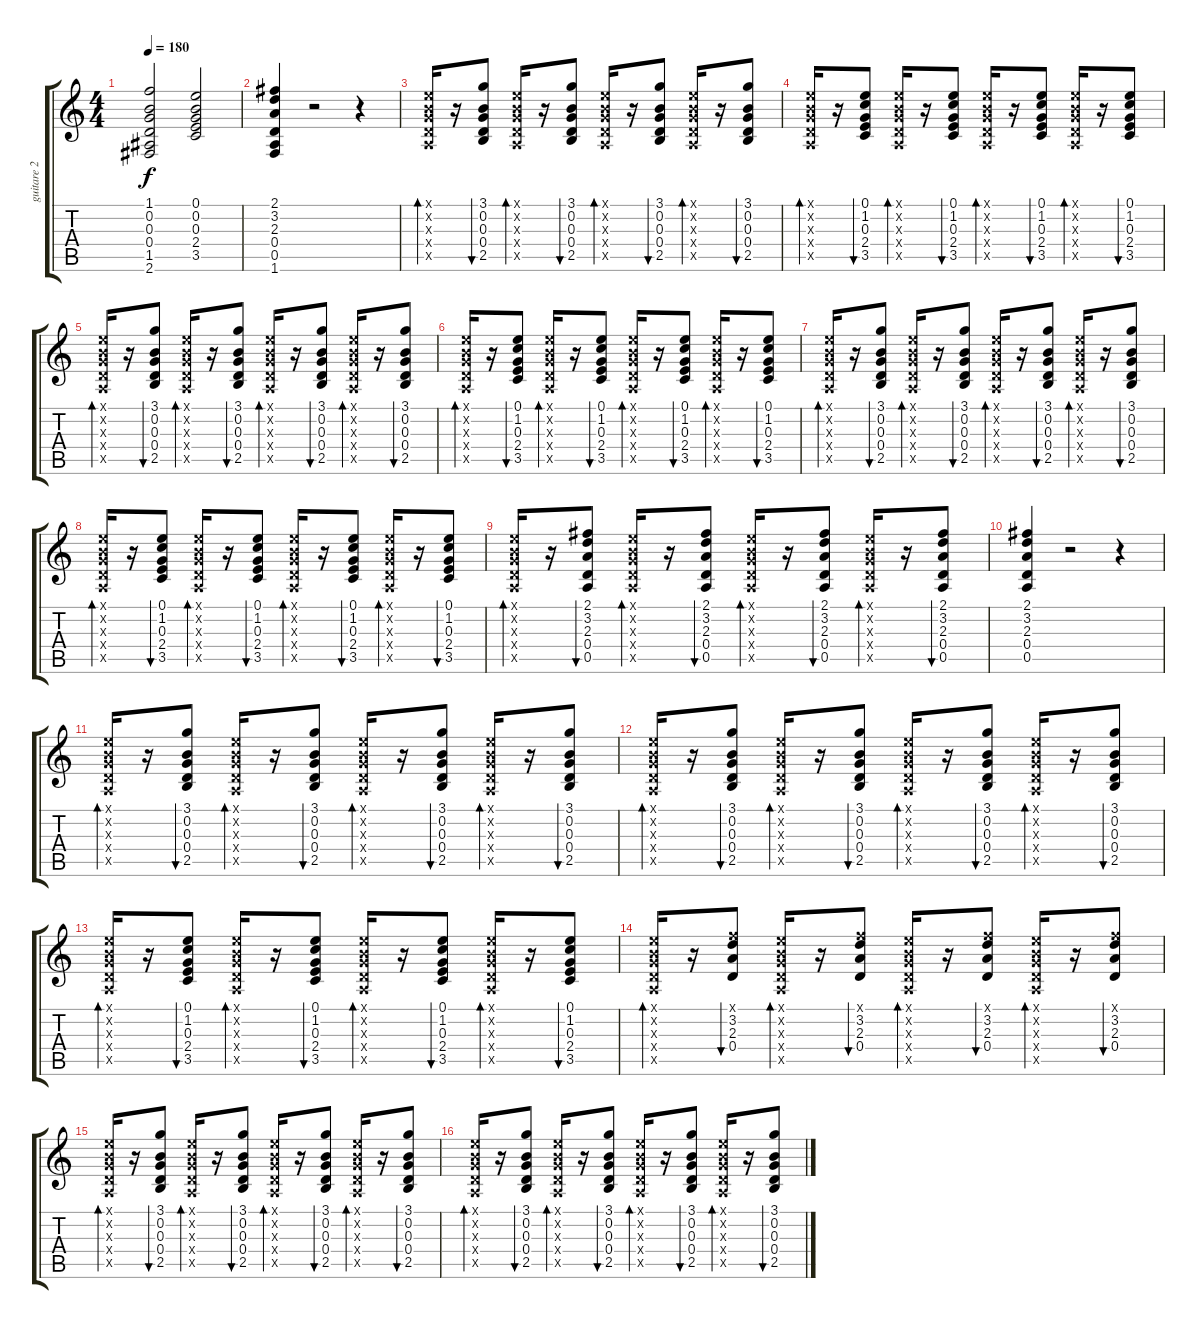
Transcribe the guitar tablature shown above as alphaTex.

\track ("guitare 2 (lint)" "guitare 2 ") {instrument electricguitarclean}
\staff {score tabs}
\tuning (E4 B3 G3 D3 A2 E2) {hide}
\ts (4 4)
\tempo 180
\clef g2
\ks c
(1.1 0.2 0.3 0.4 1.5 2.6).2{dy f} (0.1 0.2 0.3 2.4 3.5).2 |
(2.1 3.2 2.3 0.4 0.5 1.6).4 r.2 r.4 |
(0.1{x} 0.2{x} 0.3{x} 0.4{x} 0.5{x}).16{bd 60} r.16 (3.1 0.2 0.3 0.4 2.5).8{bu 60} (0.1{x} 0.2{x} 0.3{x} 0.4{x} 0.5{x}).16{bd 60} r.16 (3.1 0.2 0.3 0.4 2.5).8{bu 60} (0.1{x} 0.2{x} 0.3{x} 0.4{x} 0.5{x}).16{bd 60} r.16 (3.1 0.2 0.3 0.4 2.5).8{bu 60} (0.1{x} 0.2{x} 0.3{x} 0.4{x} 0.5{x}).16{bd 60} r.16 (3.1 0.2 0.3 0.4 2.5).8{bu 60} |
(0.1{x} 0.2{x} 0.3{x} 0.4{x} 0.5{x}).16{bd 60} r.16 (0.1 1.2 0.3 2.4 3.5).8{bu 60} (0.1{x} 0.2{x} 0.3{x} 0.4{x} 0.5{x}).16{bd 60} r.16 (0.1 1.2 0.3 2.4 3.5).8{bu 60} (0.1{x} 0.2{x} 0.3{x} 0.4{x} 0.5{x}).16{bd 60} r.16 (0.1 1.2 0.3 2.4 3.5).8{bu 60} (0.1{x} 0.2{x} 0.3{x} 0.4{x} 0.5{x}).16{bd 60} r.16 (0.1 1.2 0.3 2.4 3.5).8{bu 60} |
(0.1{x} 0.2{x} 0.3{x} 0.4{x} 0.5{x}).16{bd 60} r.16 (3.1 0.2 0.3 0.4 2.5).8{bu 60} (0.1{x} 0.2{x} 0.3{x} 0.4{x} 0.5{x}).16{bd 60} r.16 (3.1 0.2 0.3 0.4 2.5).8{bu 60} (0.1{x} 0.2{x} 0.3{x} 0.4{x} 0.5{x}).16{bd 60} r.16 (3.1 0.2 0.3 0.4 2.5).8{bu 60} (0.1{x} 0.2{x} 0.3{x} 0.4{x} 0.5{x}).16{bd 60} r.16 (3.1 0.2 0.3 0.4 2.5).8{bu 60} |
(0.1{x} 0.2{x} 0.3{x} 0.4{x} 0.5{x}).16{bd 60} r.16 (0.1 1.2 0.3 2.4 3.5).8{bu 60} (0.1{x} 0.2{x} 0.3{x} 0.4{x} 0.5{x}).16{bd 60} r.16 (0.1 1.2 0.3 2.4 3.5).8{bu 60} (0.1{x} 0.2{x} 0.3{x} 0.4{x} 0.5{x}).16{bd 60} r.16 (0.1 1.2 0.3 2.4 3.5).8{bu 60} (0.1{x} 0.2{x} 0.3{x} 0.4{x} 0.5{x}).16{bd 60} r.16 (0.1 1.2 0.3 2.4 3.5).8{bu 60} |
(0.1{x} 0.2{x} 0.3{x} 0.4{x} 0.5{x}).16{bd 60} r.16 (3.1 0.2 0.3 0.4 2.5).8{bu 60} (0.1{x} 0.2{x} 0.3{x} 0.4{x} 0.5{x}).16{bd 60} r.16 (3.1 0.2 0.3 0.4 2.5).8{bu 60} (0.1{x} 0.2{x} 0.3{x} 0.4{x} 0.5{x}).16{bd 60} r.16 (3.1 0.2 0.3 0.4 2.5).8{bu 60} (0.1{x} 0.2{x} 0.3{x} 0.4{x} 0.5{x}).16{bd 60} r.16 (3.1 0.2 0.3 0.4 2.5).8{bu 60} |
(0.1{x} 0.2{x} 0.3{x} 0.4{x} 0.5{x}).16{bd 60} r.16 (0.1 1.2 0.3 2.4 3.5).8{bu 60} (0.1{x} 0.2{x} 0.3{x} 0.4{x} 0.5{x}).16{bd 60} r.16 (0.1 1.2 0.3 2.4 3.5).8{bu 60} (0.1{x} 0.2{x} 0.3{x} 0.4{x} 0.5{x}).16{bd 60} r.16 (0.1 1.2 0.3 2.4 3.5).8{bu 60} (0.1{x} 0.2{x} 0.3{x} 0.4{x} 0.5{x}).16{bd 60} r.16 (0.1 1.2 0.3 2.4 3.5).8{bu 60} |
(0.1{x} 0.2{x} 0.3{x} 0.4{x} 0.5{x}).16{bd 60} r.16 (2.1 3.2 2.3 0.4 0.5).8{bu 60} (0.1{x} 0.2{x} 0.3{x} 0.4{x} 0.5{x}).16{bd 60} r.16 (2.1 3.2 2.3 0.4 0.5).8{bu 60} (0.1{x} 0.2{x} 0.3{x} 0.4{x} 0.5{x}).16{bd 60} r.16 (2.1 3.2 2.3 0.4 0.5).8{bu 60} (0.1{x} 0.2{x} 0.3{x} 0.4{x} 0.5{x}).16{bd 60} r.16 (2.1 3.2 2.3 0.4 0.5).8{bu 60} |
(2.1 3.2 2.3 0.4 0.5).4 r.2 r.4 |
(0.1{x} 0.2{x} 0.3{x} 0.4{x} 0.5{x}).16{bd 60} r.16 (3.1 0.2 0.3 0.4 2.5).8{bu 60} (0.1{x} 0.2{x} 0.3{x} 0.4{x} 0.5{x}).16{bd 60} r.16 (3.1 0.2 0.3 0.4 2.5).8{bu 60} (0.1{x} 0.2{x} 0.3{x} 0.4{x} 0.5{x}).16{bd 60} r.16 (3.1 0.2 0.3 0.4 2.5).8{bu 60} (0.1{x} 0.2{x} 0.3{x} 0.4{x} 0.5{x}).16{bd 60} r.16 (3.1 0.2 0.3 0.4 2.5).8{bu 60} |
(0.1{x} 0.2{x} 0.3{x} 0.4{x} 0.5{x}).16{bd 60} r.16 (3.1 0.2 0.3 0.4 2.5).8{bu 60} (0.1{x} 0.2{x} 0.3{x} 0.4{x} 0.5{x}).16{bd 60} r.16 (3.1 0.2 0.3 0.4 2.5).8{bu 60} (0.1{x} 0.2{x} 0.3{x} 0.4{x} 0.5{x}).16{bd 60} r.16 (3.1 0.2 0.3 0.4 2.5).8{bu 60} (0.1{x} 0.2{x} 0.3{x} 0.4{x} 0.5{x}).16{bd 60} r.16 (3.1 0.2 0.3 0.4 2.5).8{bu 60} |
(0.1{x} 0.2{x} 0.3{x} 0.4{x} 0.5{x}).16{bd 60} r.16 (0.1 1.2 0.3 2.4 3.5).8{bu 60} (0.1{x} 0.2{x} 0.3{x} 0.4{x} 0.5{x}).16{bd 60} r.16 (0.1 1.2 0.3 2.4 3.5).8{bu 60} (0.1{x} 0.2{x} 0.3{x} 0.4{x} 0.5{x}).16{bd 60} r.16 (0.1 1.2 0.3 2.4 3.5).8{bu 60} (0.1{x} 0.2{x} 0.3{x} 0.4{x} 0.5{x}).16{bd 60} r.16 (0.1 1.2 0.3 2.4 3.5).8{bu 60} |
(0.1{x} 0.2{x} 0.3{x} 0.4{x} 0.5{x}).16{bd 60} r.16 (1.1{x} 3.2 2.3 0.4).8{bu 60} (0.1{x} 0.2{x} 0.3{x} 0.4{x} 0.5{x}).16{bd 60} r.16 (1.1{x} 3.2 2.3 0.4).8{bu 60} (0.1{x} 0.2{x} 0.3{x} 0.4{x} 0.5{x}).16{bd 60} r.16 (1.1{x} 3.2 2.3 0.4).8{bu 60} (0.1{x} 0.2{x} 0.3{x} 0.4{x} 0.5{x}).16{bd 60} r.16 (1.1{x} 3.2 2.3 0.4).8{bu 60} |
(0.1{x} 0.2{x} 0.3{x} 0.4{x} 0.5{x}).16{bd 60} r.16 (3.1 0.2 0.3 0.4 2.5).8{bu 60} (0.1{x} 0.2{x} 0.3{x} 0.4{x} 0.5{x}).16{bd 60} r.16 (3.1 0.2 0.3 0.4 2.5).8{bu 60} (0.1{x} 0.2{x} 0.3{x} 0.4{x} 0.5{x}).16{bd 60} r.16 (3.1 0.2 0.3 0.4 2.5).8{bu 60} (0.1{x} 0.2{x} 0.3{x} 0.4{x} 0.5{x}).16{bd 60} r.16 (3.1 0.2 0.3 0.4 2.5).8{bu 60} |
(0.1{x} 0.2{x} 0.3{x} 0.4{x} 0.5{x}).16{bd 60} r.16 (3.1 0.2 0.3 0.4 2.5).8{bu 60} (0.1{x} 0.2{x} 0.3{x} 0.4{x} 0.5{x}).16{bd 60} r.16 (3.1 0.2 0.3 0.4 2.5).8{bu 60} (0.1{x} 0.2{x} 0.3{x} 0.4{x} 0.5{x}).16{bd 60} r.16 (3.1 0.2 0.3 0.4 2.5).8{bu 60} (0.1{x} 0.2{x} 0.3{x} 0.4{x} 0.5{x}).16{bd 60} r.16 (3.1 0.2 0.3 0.4 2.5).8{bu 60}
